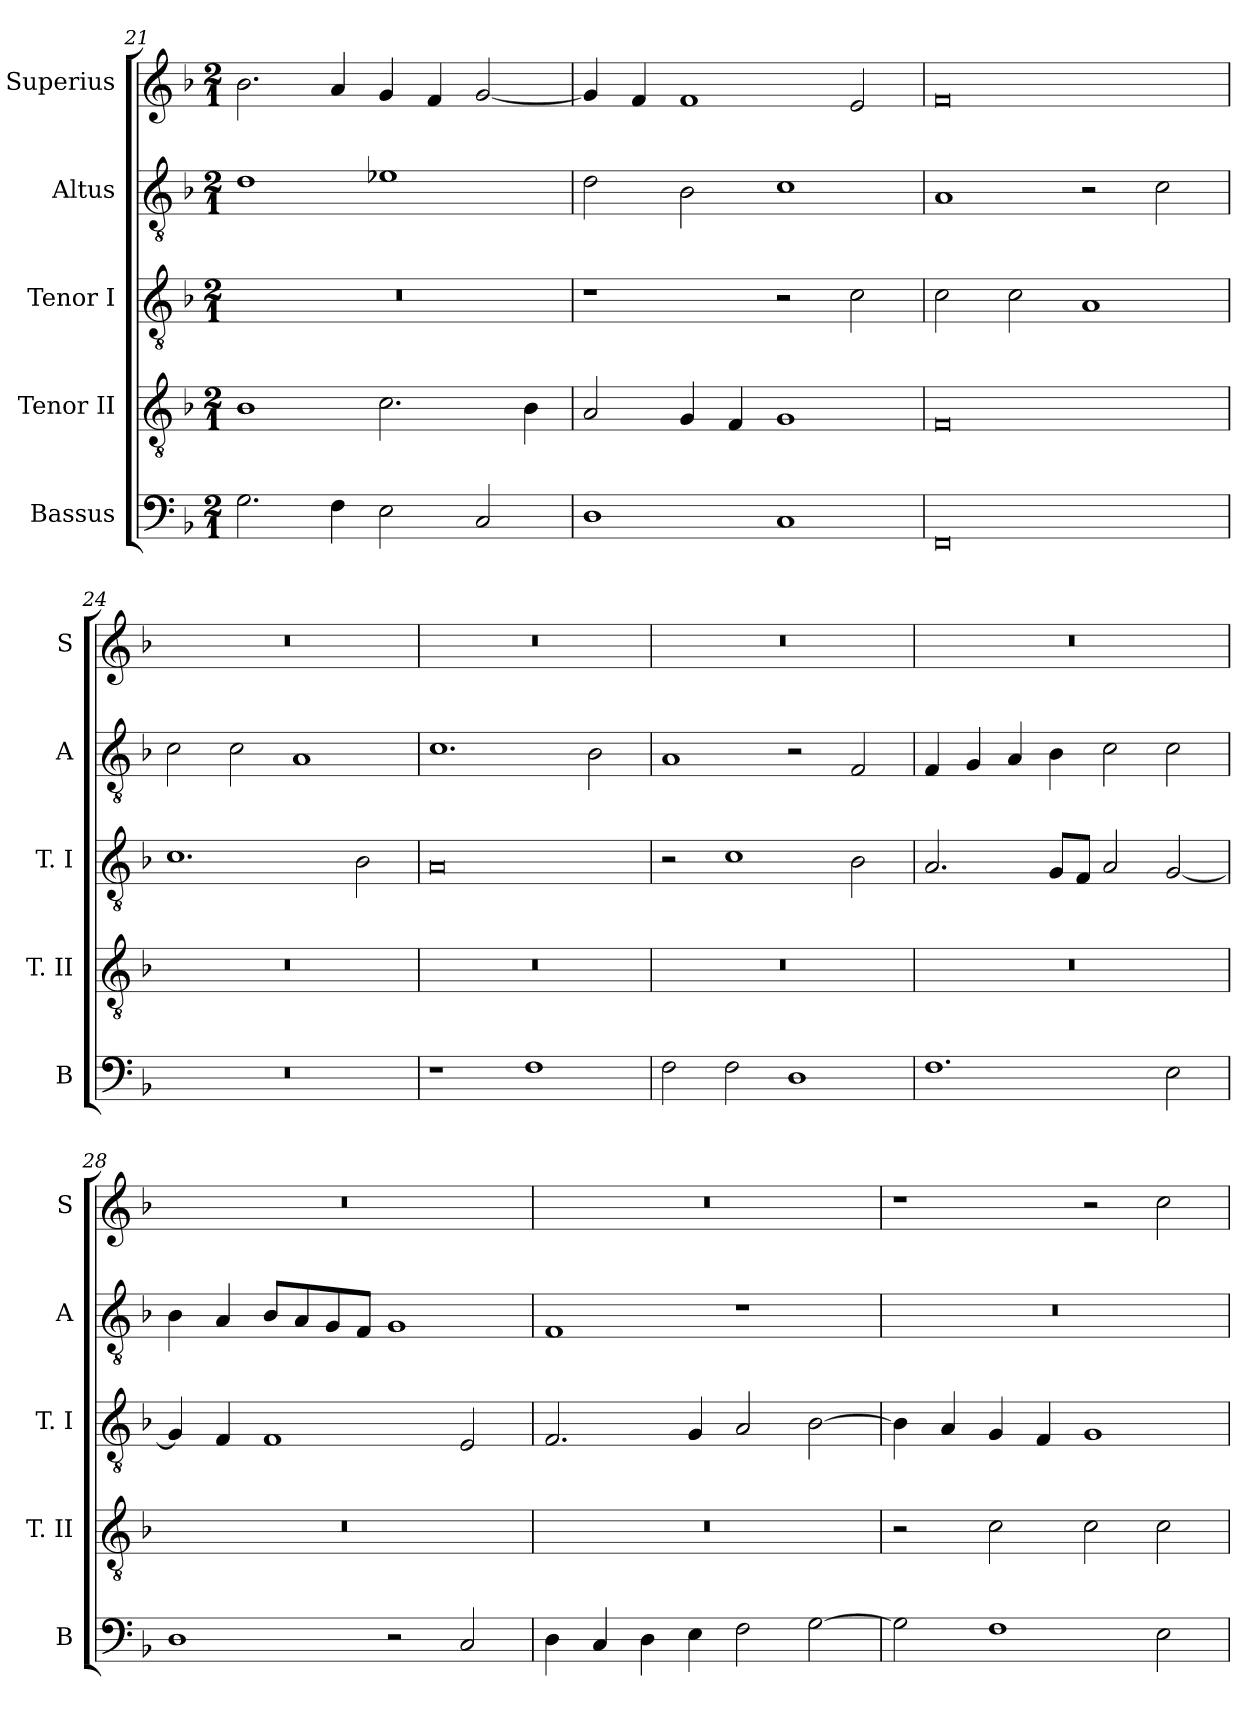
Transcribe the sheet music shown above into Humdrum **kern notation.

**kern	**kern	**kern	**kern	**kern
*part5	*part4	*part3	*part2	*part1
*staff5	*staff4	*staff3	*staff2	*staff1
*I"Bassus	*I"Tenor II	*I"Tenor I	*I"Altus	*I"Superius
*I'B	*I'T. II	*I'T. I	*I'A	*I'S
*clefF4	*clefGv2	*clefGv2	*clefGv2	*clefG2
*k[b-]	*k[b-]	*k[b-]	*k[b-]	*k[b-]
*F:	*F:	*F:	*F:	*F:
*M2/1	*M2/1	*M2/1	*M2/1	*M2/1
=21	=21	=21	=21	=21
2.G	1B-	0r	1d	2.b-
4F	.	.	.	4a
2E	2.c	.	1e-X	4g
.	.	.	.	4f
2C	.	.	.	[2g
.	4B-	.	.	.
=22	=22	=22	=22	=22
1D	2A	1r	2d	4g]
.	.	.	.	4f
.	4G	.	2B-	1f
.	4F	.	.	.
1C	1G	2r	1c	.
.	.	2c	.	2e
=23	=23	=23	=23	=23
0FF	0F	2c	1A	0f
.	.	2c	.	.
.	.	1A	2r	.
.	.	.	2c	.
=24	=24	=24	=24	=24
0r	0r	1.c	2c	0r
.	.	.	2c	.
.	.	.	1A	.
.	.	2B-	.	.
=25	=25	=25	=25	=25
1r	0r	0A	1.c	0r
1F	.	.	.	.
.	.	.	2B-	.
=26	=26	=26	=26	=26
2F	0r	2r	1A	0r
2F	.	1c	.	.
1D	.	.	2r	.
.	.	2B-	2F	.
=27	=27	=27	=27	=27
1.F	0r	2.A	4F	0r
.	.	.	4G	.
.	.	.	4A	.
.	.	8GL	4B-	.
.	.	8FJ	.	.
.	.	2A	2c	.
2E	.	[2G	2c	.
=28	=28	=28	=28	=28
1D	0r	4G]	4B-	0r
.	.	4F	4A	.
.	.	1F	8B-L	.
.	.	.	8A	.
.	.	.	8G	.
.	.	.	8FJ	.
2r	.	.	1G	.
2C	.	2E	.	.
=29	=29	=29	=29	=29
4D	0r	2.F	1F	0r
4C	.	.	.	.
4D	.	.	.	.
4E	.	4G	.	.
2F	.	2A	1r	.
[2G	.	[2B-	.	.
=30	=30	=30	=30	=30
2G]	2r	4B-]	0r	1r
.	.	4A	.	.
1F	2c	4G	.	.
.	.	4F	.	.
.	2c	1G	.	2r
2E	2c	.	.	2cc
=	=	=	=	=
*-	*-	*-	*-	*-
